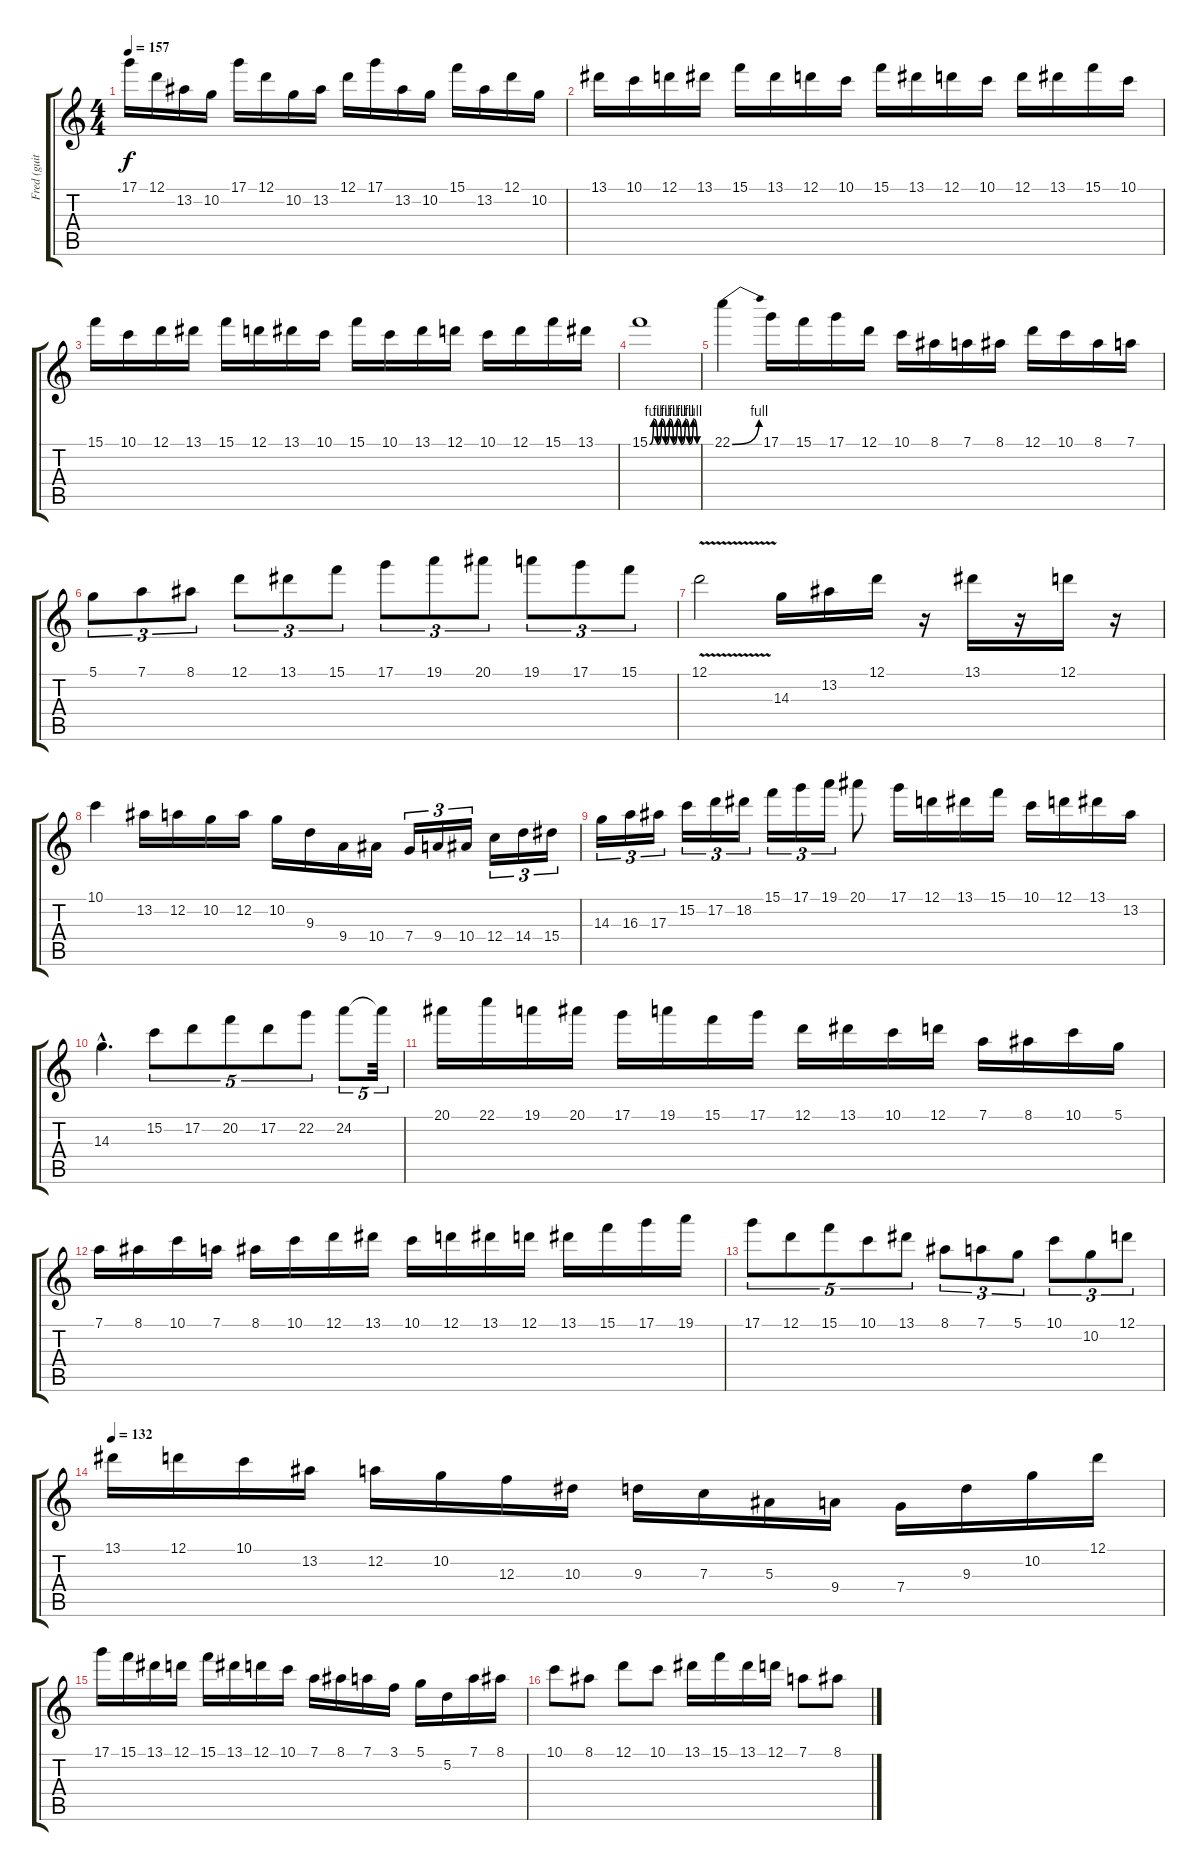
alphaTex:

\track ("Fred (guitar II)" "Fred (guit") {instrument overdrivenguitar}
\staff {score tabs}
\tuning (D4 A3 F3 C3 G2 D2) {hide}
\ts (4 4)
\tempo 157
\clef g2
\ks c
17.1.16{dy f} 12.1.16 13.2.16 10.2.16 17.1.16 12.1.16 10.2.16 13.2.16 12.1.16 17.1.16 13.2.16 10.2.16 15.1.16 13.2.16 12.1.16 10.2.16 |
13.1.16 10.1.16 12.1.16 13.1.16 15.1.16 13.1.16 12.1.16 10.1.16 15.1.16 13.1.16 12.1.16 10.1.16 12.1.16 13.1.16 15.1.16 10.1.16 |
15.1.16 10.1.16 12.1.16 13.1.16 15.1.16 12.1.16 13.1.16 10.1.16 15.1.16 10.1.16 13.1.16 12.1.16 10.1.16 12.1.16 15.1.16 13.1.16 |
15.1{be (custom 0 0 5 4 10 0 15 4 20 0 25 4 30 0 35 4 40 0 45 4 50 0 55 4 60 0)}.1 |
22.1{be (bend 0 0 60 4)}.4 17.1.16 15.1.16 17.1.16 12.1.16 10.1.16 8.1.16 7.1.16 8.1.16 12.1.16 10.1.16 8.1.16 7.1.16 |
5.1.8{tu (3 2)} 7.1.8{tu (3 2)} 8.1.8{tu (3 2)} 12.1.8{tu (3 2)} 13.1.8{tu (3 2)} 15.1.8{tu (3 2)} 17.1.8{tu (3 2)} 19.1.8{tu (3 2)} 20.1.8{tu (3 2)} 19.1.8{tu (3 2)} 17.1.8{tu (3 2)} 15.1.8{tu (3 2)} |
12.1{v}.2 14.3.16 13.2.16 12.1.16 r.16 13.1.16 r.16 12.1.16 r.16 |
10.1.4 13.2.16 12.2.16 10.2.16 12.2.16 10.2.16 9.3.16 9.4.16 10.4.16 7.4.16{tu (3 2)} 9.4.16{tu (3 2)} 10.4.16{tu (3 2)} 12.4.16{tu (3 2)} 14.4.16{tu (3 2)} 15.4.16{tu (3 2)} |
14.3.16{tu (3 2)} 16.3.16{tu (3 2)} 17.3.16{tu (3 2)} 15.2.16{tu (3 2)} 17.2.16{tu (3 2)} 18.2.16{tu (3 2)} 15.1.16{tu (3 2)} 17.1.16{tu (3 2)} 19.1.16{tu (3 2)} 20.1.8 17.1.16 12.1.16 13.1.16 15.1.16 10.1.16 12.1.16 13.1.16 13.2.16 |
14.3{hac}.4{d} 15.2.8{tu (5 4)} 17.2.8{tu (5 4)} 20.2.8{tu (5 4)} 17.2.8{tu (5 4)} 22.2.8{tu (5 4)} 24.2.8{tu (5 4)} 24.2{t}.32{tu (5 4)} |
20.1.16{volume 15 balance 2} 22.1.16 19.1.16 20.1.16 17.1.16 19.1.16 15.1.16 17.1.16 12.1.16 13.1.16 10.1.16 12.1.16 7.1.16 8.1.16 10.1.16 5.1.16 |
7.1.16 8.1.16 10.1.16 7.1.16 8.1.16 10.1.16 12.1.16 13.1.16 10.1.16 12.1.16 13.1.16 12.1.16 13.1.16 15.1.16 17.1.16 19.1.16 |
17.1.8{tu (5 4)} 12.1.8{tu (5 4)} 15.1.8{tu (5 4)} 10.1.8{tu (5 4)} 13.1.8{tu (5 4)} 8.1.8{tu (3 2)} 7.1.8{tu (3 2)} 5.1.8{tu (3 2)} 10.1.8{tu (3 2)} 10.2.8{tu (3 2)} 12.1.8{tu (3 2)} |
\tempo 132
13.1.16 12.1.16 10.1.16 13.2.16 12.2.16 10.2.16 12.3.16 10.3.16 9.3.16 7.3.16 5.3.16 9.4.16 7.4.16 9.3.16 10.2.16 12.1.16 |
17.1.16 15.1.16 13.1.16 12.1.16 15.1.16 13.1.16 12.1.16 10.1.16 7.1.16 8.1.16 7.1.16 3.1.16 5.1.16 5.2.16 7.1.16 8.1.16 |
10.1.8 8.1.8 12.1.8 10.1.8 13.1.16 15.1.16 13.1.16 12.1.16 7.1.8 8.1.8
